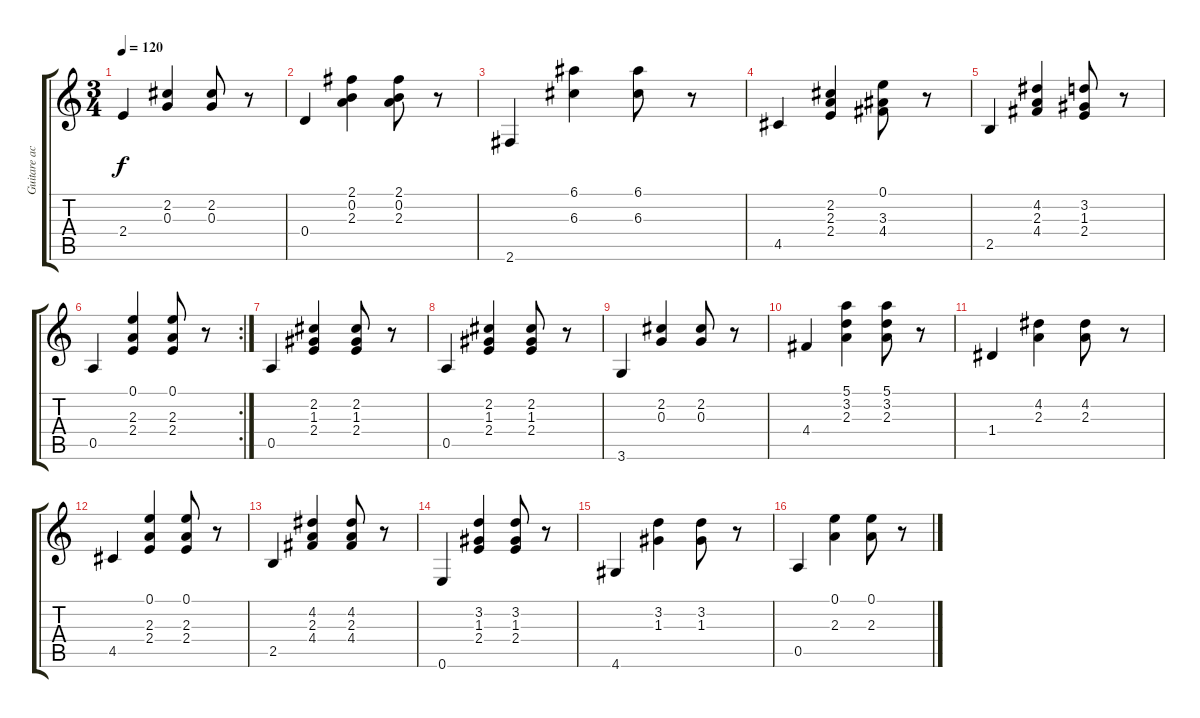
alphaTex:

\track ("Guitare accompagnement" "Guitare ac") {instrument acousticguitarnylon}
\staff {score tabs}
\tuning (E4 B3 G3 D3 A2 E2) {hide}
\ts (3 4)
\tempo 120
\clef g2
\ks c
2.4.4{dy f} (2.2 0.3).4 (2.2 0.3).8 r.8 |
0.4.4 (2.1 0.2 2.3).4 (2.1 0.2 2.3).8 r.8 |
2.6.4 (6.1 6.3).4 (6.1 6.3).8 r.8 |
4.5.4 (2.2 2.3 2.4).4 (0.1 3.3 4.4).8 r.8 |
2.5.4 (4.2 2.3 4.4).4 (3.2 1.3 2.4).8 r.8 |
\rc 2
0.5.4 (0.1 2.3 2.4).4 (0.1 2.3 2.4).8 r.8 |
0.5.4 (2.2 1.3 2.4).4 (2.2 1.3 2.4).8 r.8 |
0.5.4 (2.2 1.3 2.4).4 (2.2 1.3 2.4).8 r.8 |
3.6.4 (2.2 0.3).4 (2.2 0.3).8 r.8 |
4.4.4 (5.1 3.2 2.3).4 (5.1 3.2 2.3).8 r.8 |
1.4.4 (4.2 2.3).4 (4.2 2.3).8 r.8 |
4.5.4 (0.1 2.3 2.4).4 (0.1 2.3 2.4).8 r.8 |
2.5.4 (4.2 2.3 4.4).4 (4.2 2.3 4.4).8 r.8 |
0.6.4 (3.2 1.3 2.4).4 (3.2 1.3 2.4).8 r.8 |
4.6.4 (3.2 1.3).4 (3.2 1.3).8 r.8 |
0.5.4 (0.1 2.3).4 (0.1 2.3).8 r.8
